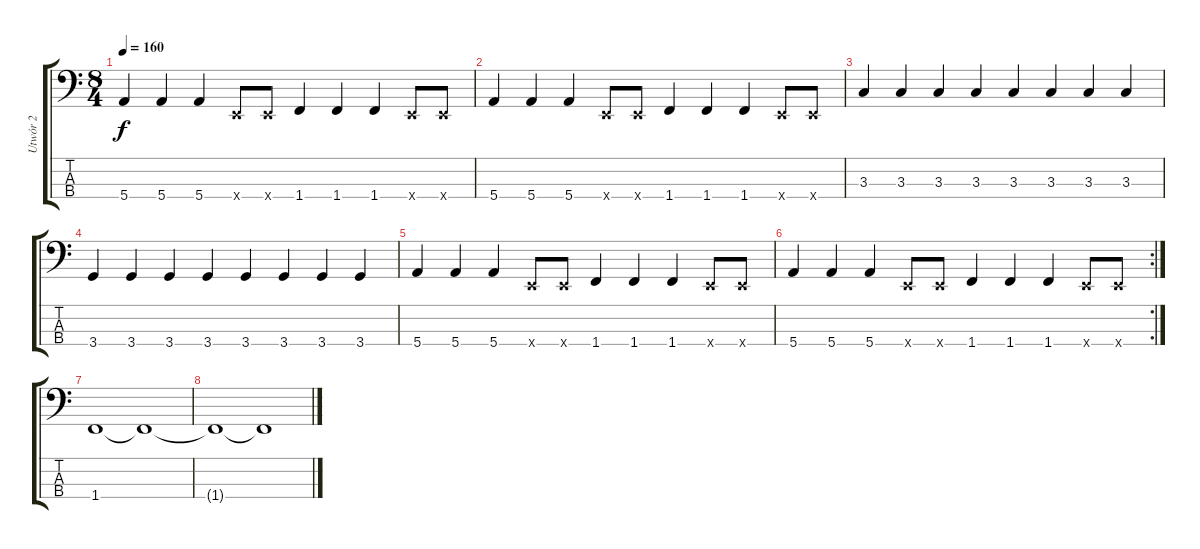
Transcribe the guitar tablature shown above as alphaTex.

\track ("Utwór 2" "Utwór 2") {instrument electricbassfinger}
\staff {score tabs}
\tuning (G2 D2 A1 E1) {hide}
\ts (8 4)
\tempo 160
\clef f4
\ks c
5.4.4{dy f} 5.4.4 5.4.4 0.4{x}.8 0.4{x}.8 1.4.4 1.4.4 1.4.4 0.4{x}.8 0.4{x}.8 |
5.4.4 5.4.4 5.4.4 0.4{x}.8 0.4{x}.8 1.4.4 1.4.4 1.4.4 0.4{x}.8 0.4{x}.8 |
3.3.4 3.3.4 3.3.4 3.3.4 3.3.4 3.3.4 3.3.4 3.3.4 |
3.4.4 3.4.4 3.4.4 3.4.4 3.4.4 3.4.4 3.4.4 3.4.4 |
5.4.4 5.4.4 5.4.4 0.4{x}.8 0.4{x}.8 1.4.4 1.4.4 1.4.4 0.4{x}.8 0.4{x}.8 |
\rc 2
5.4.4 5.4.4 5.4.4 0.4{x}.8 0.4{x}.8 1.4.4 1.4.4 1.4.4 0.4{x}.8 0.4{x}.8 |
1.4.1 1.4{t}.1 |
1.4{t}.1 1.4{t}.1
